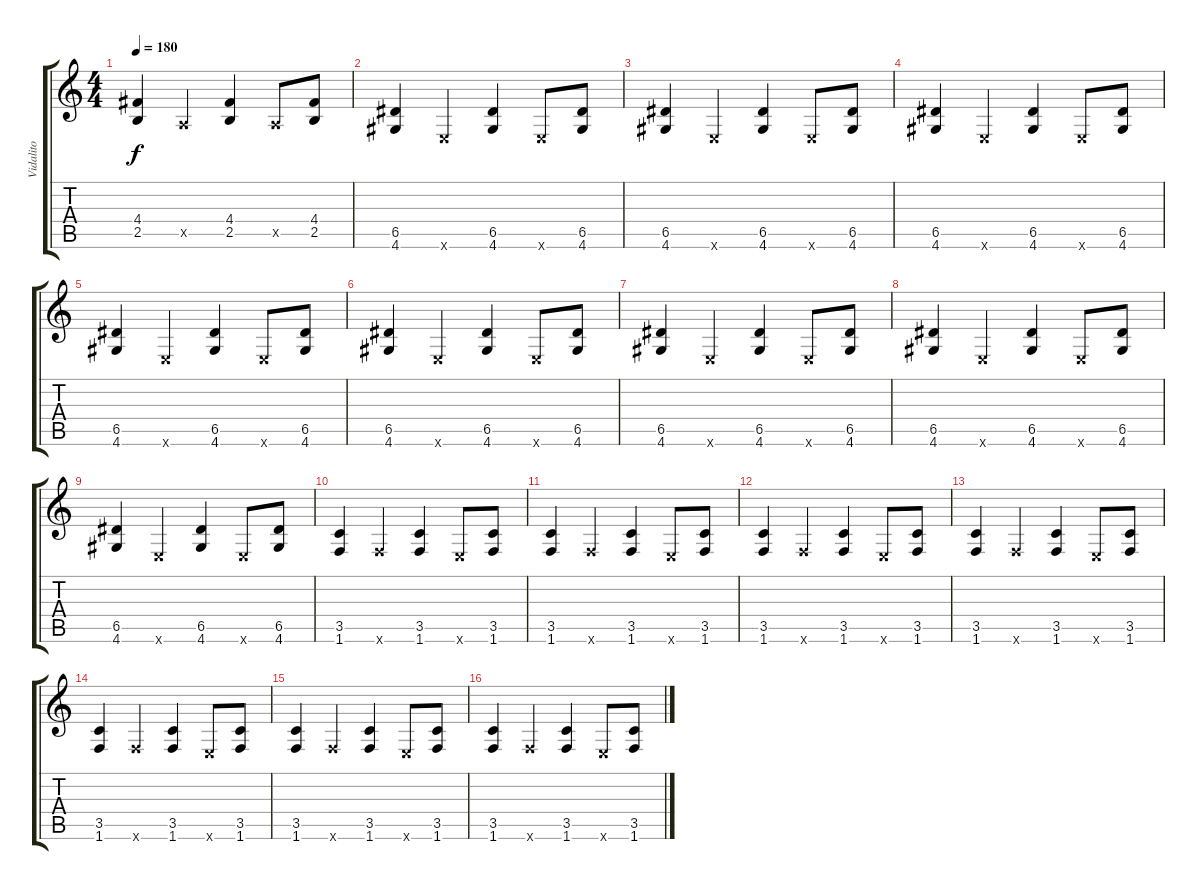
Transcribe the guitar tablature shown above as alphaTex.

\track ("Vidalito" "Vidalito") {instrument distortionguitar}
\staff {score tabs}
\tuning (E4 B3 G3 D3 A2 E2) {hide}
\ts (4 4)
\tempo 180
\clef g2
\ks c
(4.4 2.5).4{dy f} 0.5{x}.4 (4.4 2.5).4 0.5{x}.8 (4.4 2.5).8 |
(6.5 4.6).4 0.6{x}.4 (6.5 4.6).4 0.6{x}.8 (6.5 4.6).8 |
(6.5 4.6).4 0.6{x}.4 (6.5 4.6).4 0.6{x}.8 (6.5 4.6).8 |
(6.5 4.6).4 0.6{x}.4 (6.5 4.6).4 0.6{x}.8 (6.5 4.6).8 |
(6.5 4.6).4 0.6{x}.4 (6.5 4.6).4 0.6{x}.8 (6.5 4.6).8 |
(6.5 4.6).4 0.6{x}.4 (6.5 4.6).4 0.6{x}.8 (6.5 4.6).8 |
(6.5 4.6).4 0.6{x}.4 (6.5 4.6).4 0.6{x}.8 (6.5 4.6).8 |
(6.5 4.6).4 0.6{x}.4 (6.5 4.6).4 0.6{x}.8 (6.5 4.6).8 |
(6.5 4.6).4 0.6{x}.4 (6.5 4.6).4 0.6{x}.8 (6.5 4.6).8 |
(3.5 1.6).4 1.6{x}.4 (3.5 1.6).4 0.6{x}.8 (3.5 1.6).8 |
(3.5 1.6).4 1.6{x}.4 (3.5 1.6).4 0.6{x}.8 (3.5 1.6).8 |
(3.5 1.6).4 1.6{x}.4 (3.5 1.6).4 0.6{x}.8 (3.5 1.6).8 |
(3.5 1.6).4 1.6{x}.4 (3.5 1.6).4 0.6{x}.8 (3.5 1.6).8 |
(3.5 1.6).4 1.6{x}.4 (3.5 1.6).4 0.6{x}.8 (3.5 1.6).8 |
(3.5 1.6).4 1.6{x}.4 (3.5 1.6).4 0.6{x}.8 (3.5 1.6).8 |
(3.5 1.6).4 1.6{x}.4 (3.5 1.6).4 0.6{x}.8 (3.5 1.6).8
